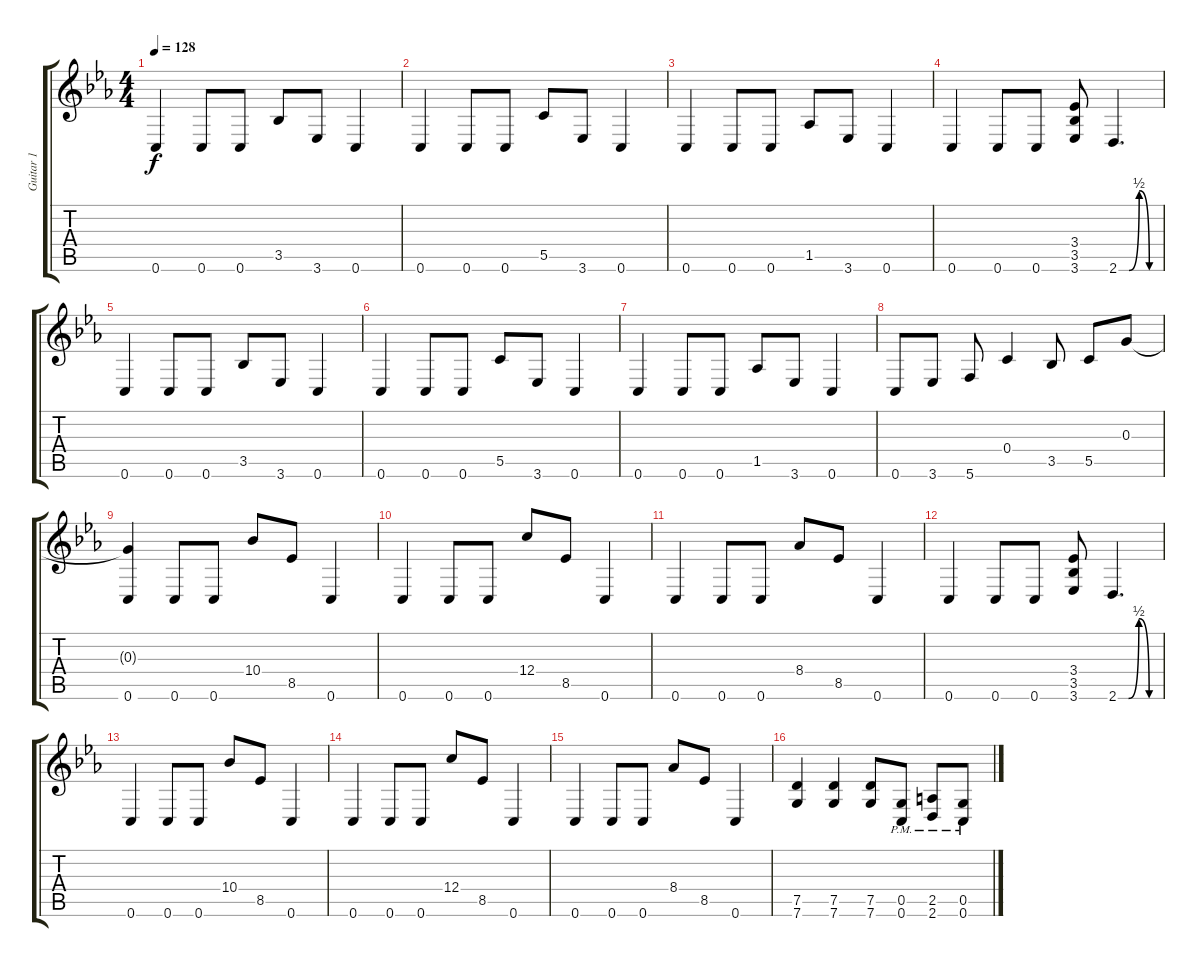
\track ("Guitar 1" "Guitar 1") {instrument distortionguitar}
\staff {score tabs}
\tuning (E4 C4 G3 C3 G2 C2) {hide}
\ts (4 4)
\tempo 128
\clef g2
\ks cminor
0.6.4{dy f} 0.6.8 0.6.8 3.5.8 3.6.8 0.6.4 |
0.6.4 0.6.8 0.6.8 5.5.8 3.6.8 0.6.4 |
0.6.4 0.6.8 0.6.8 1.5.8 3.6.8 0.6.4 |
0.6.4 0.6.8 0.6.8 (3.4 3.5 3.6).8 2.6{be (custom 0 0 15 0 30 2 45 0 60 0)}.4{d} |
0.6.4 0.6.8 0.6.8 3.5.8 3.6.8 0.6.4 |
0.6.4 0.6.8 0.6.8 5.5.8 3.6.8 0.6.4 |
0.6.4 0.6.8 0.6.8 1.5.8 3.6.8 0.6.4 |
0.6.8 3.6.8 5.6.8 0.4.4 3.5.8 5.5.8 0.3.8 |
(0.3{t} 0.6).4 0.6.8 0.6.8 10.4.8 8.5.8 0.6.4 |
0.6.4 0.6.8 0.6.8 12.4.8 8.5.8 0.6.4 |
0.6.4 0.6.8 0.6.8 8.4.8 8.5.8 0.6.4 |
0.6.4 0.6.8 0.6.8 (3.4 3.5 3.6).8 2.6{be (custom 0 0 15 0 30 2 45 0 60 0)}.4{d} |
0.6.4 0.6.8 0.6.8 10.4.8 8.5.8 0.6.4 |
0.6.4 0.6.8 0.6.8 12.4.8 8.5.8 0.6.4 |
0.6.4 0.6.8 0.6.8 8.4.8 8.5.8 0.6.4 |
(7.5 7.6).4 (7.5 7.6).4 (7.5 7.6).8 (0.5{pm} 0.6{pm}).8 (2.5{pm} 2.6{pm}).8 (0.5{pm} 0.6{pm}).8
